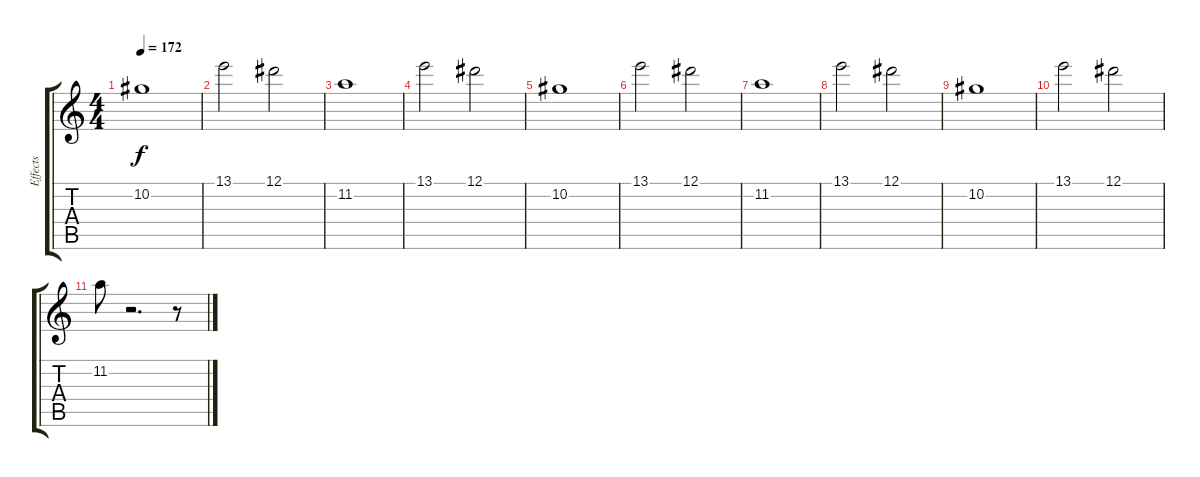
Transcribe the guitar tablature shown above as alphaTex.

\track ("Effects" "Effects") {instrument electricguitarclean}
\staff {score tabs}
\tuning (Eb4 Bb3 Gb3 Db3 Ab2 Db2) {hide}
\ts (4 4)
\tempo 172
\clef g2
\ks c
10.2.1{dy f} |
13.1.2 12.1.2 |
11.2.1 |
13.1.2 12.1.2 |
10.2.1 |
13.1.2 12.1.2 |
11.2.1 |
13.1.2 12.1.2 |
10.2.1 |
13.1.2 12.1.2 |
11.2.8 r.2{d} r.8
